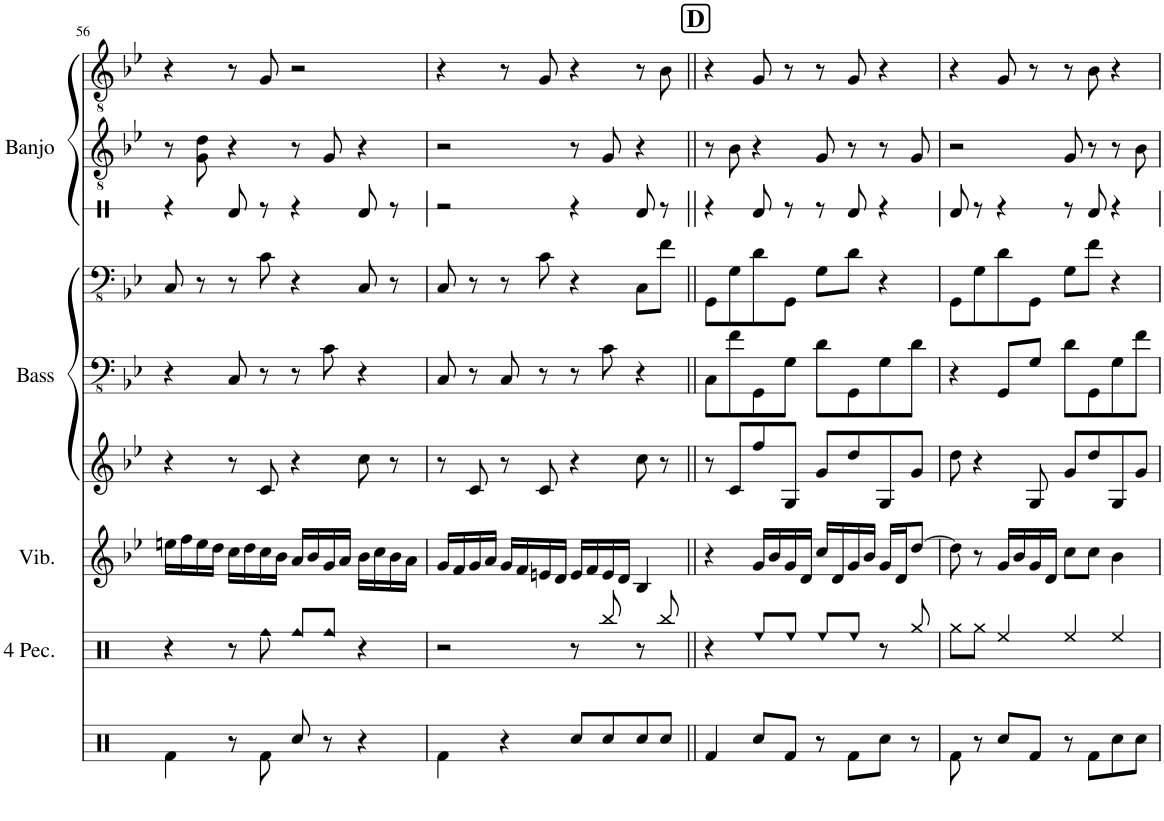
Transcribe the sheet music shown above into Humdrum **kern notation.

**kern	**kern	**kern	**kern	**kern	**kern
*part6	*part5	*part4	*part3	*part2	*part1
*staff6	*staff5	*staff4	*staff3	*staff2	*staff1
*I"Vibraphone	*I"Pitched Bongos	*I"Guitar 2	*I"Guitar 1	*I"Banjo 2	*I"Banjo 1
*I'Vib.	*	*	*	*I'Banjo	*
!!LO:PB:g=z
*clefF4	*clefG2	*clefFv4	*clefFv4	*clefGv2	*clefGv2
*k[b-e-]	*k[b-e-]	*k[b-e-]	*k[b-e-]	*k[b-e-]	*k[b-e-]
*M4/4	*M4/4	*M4/4	*M4/4	*M4/4	*M4/4
=56	=56	=56	=56	=56	=56
16een\LL	4r	4r	8CC/	8r	4r
16ff\	.	.	.	.	.
16ee\	.	.	8r	8G\ 8d\	.
16dd\JJ	.	.	.	.	.
16cc\LL	8r	8CC/	8r	4r	8r
16dd\	.	.	.	.	.
16cc\	8c/	8r	8C\	.	8G/
16b-\JJ	.	.	.	.	.
16a/LL	4r	8r	4r	8r	2r
16b-/	.	.	.	.	.
16g/	.	8C\	.	8G/	.
16a/JJ	.	.	.	.	.
16b-\LL	8cc\	4r	8CC/	4r	.
16cc\	.	.	.	.	.
16b-\	8r	.	8r	.	.
16a\JJ	.	.	.	.	.
=57	=57	=57	=57	=57	=57
16g/LL	8r	8CC/	8CC/	2r	4r
16f/	.	.	.	.	.
16g/	8c/	8r	8r	.	.
16a/JJ	.	.	.	.	.
16g/LL	8r	8CC/	8r	.	8r
16f/	.	.	.	.	.
16en/	8c/	8r	8C\	.	8G/
16d/JJ	.	.	.	.	.
16e/LL	4r	8r	4r	8r	4r
16f/	.	.	.	.	.
16e/	.	8C\	.	8G/	.
16d/JJ	.	.	.	.	.
4B-/	8cc\	4r	8CC\L	4r	8r
.	8r	.	8F\J	.	8B-\
!!LO:REH:place=s1:a:B:cj:fs=14:t=D
=58||	=58||	=58||	=58||	=58||	=58||
4r	8r	8CC\L	8GGG\L	8r	4r
.	8c/L	8F\	8GG\	8B-\	.
16g/LL	8ff/	8GGG\	8D\	4r	8G/
16b-/	.	.	.	.	.
16g/	8G/J	8GG\J	8GGG\J	.	8r
16d/JJ	.	.	.	.	.
16cc/LL	8g/L	8D\L	8GG\L	8G/	8r
16d/	.	.	.	.	.
16g/	8dd/	8GGG\	8D\J	8r	8G/
16b-/JJ	.	.	.	.	.
16g/LL	8G/	8GG\	4r	8r	4r
16d/J	.	.	.	.	.
[8dd/J	8g/J	8D\J	.	8G/	.
=59	=59	=59	=59	=59	=59
8dd\]	8dd\	4r	8GGG\L	2r	4r
8r	4r	.	8GG\	.	.
16g/LL	.	8GGG/L	8D\	.	8G/
16b-/	.	.	.	.	.
16g/	8G/	8GG/J	8GGG\J	.	8r
16d/JJ	.	.	.	.	.
8cc\L	8g/L	8D\L	8GG\L	8G/	8r
8cc\J	8dd/	8GGG\	8F\J	8r	8B-\
4b-\	8G/	8GG\	4r	8r	4r
.	8g/J	8F\J	.	8B-\	.
=	=	=	=	=	=
*-	*-	*-	*-	*-	*-
